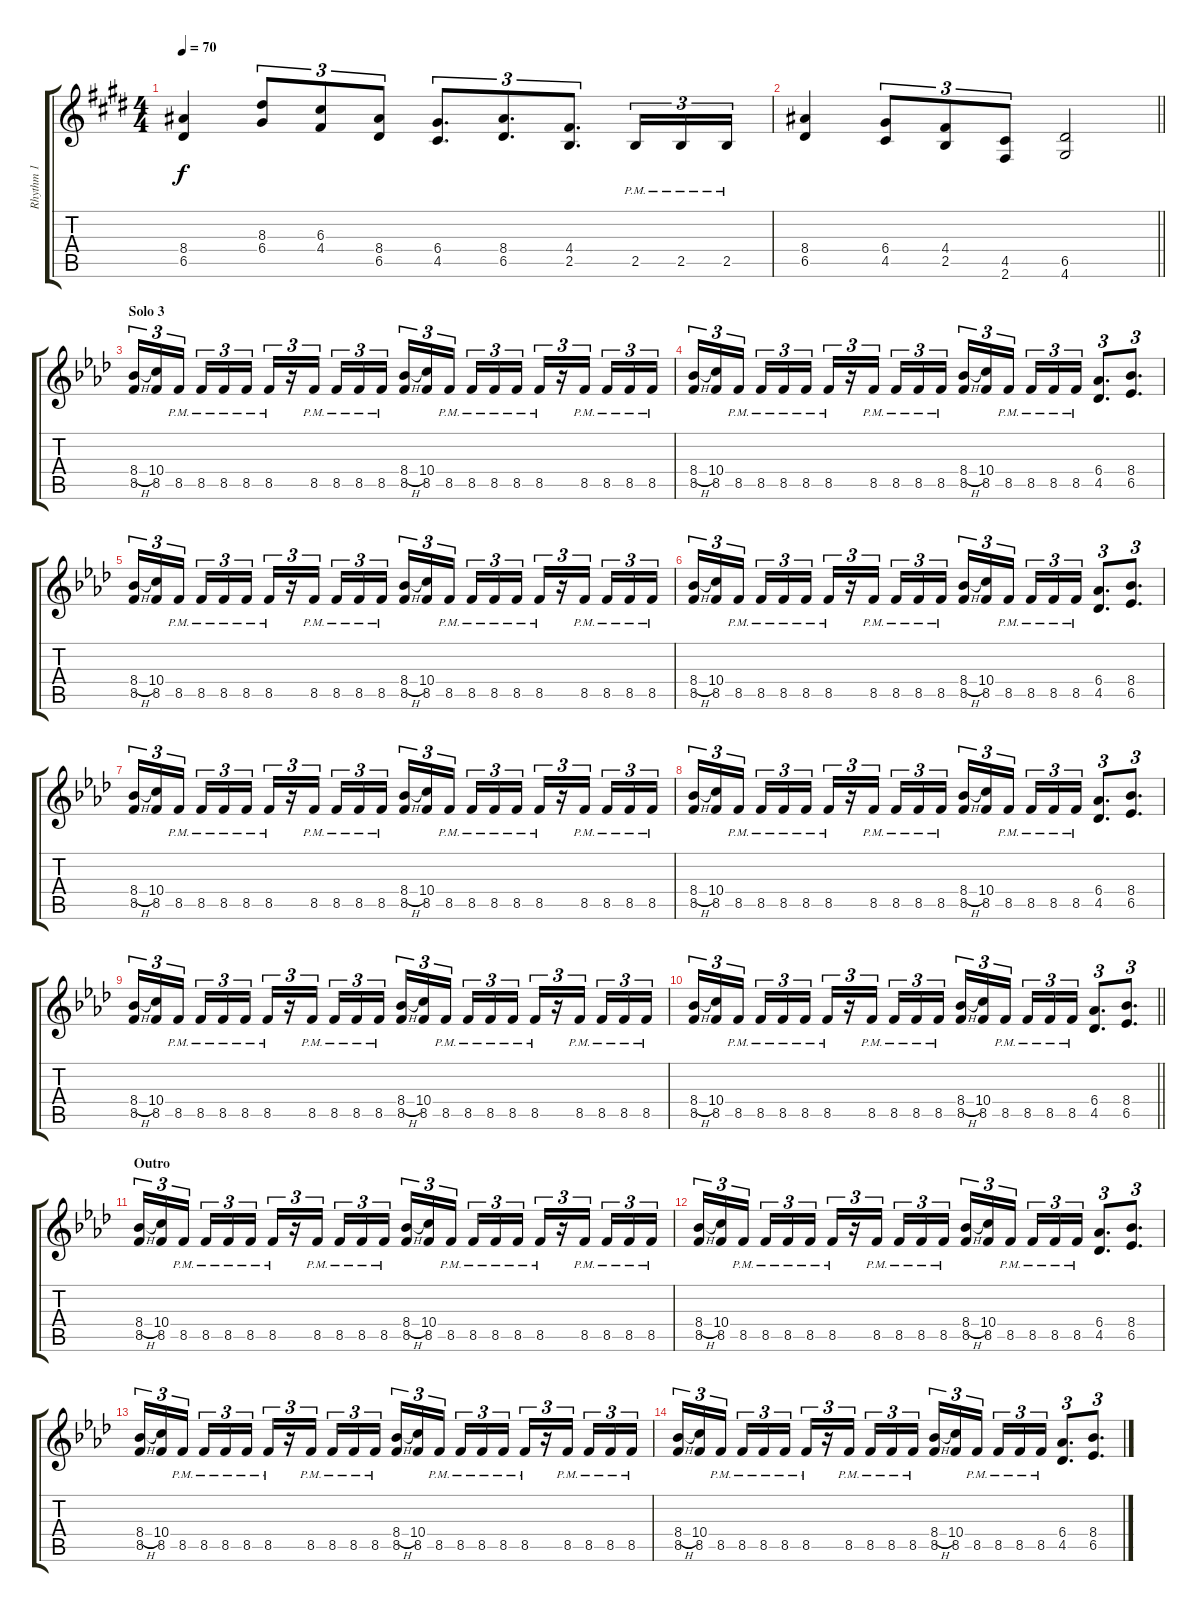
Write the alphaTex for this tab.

\track ("Rhythm 1" "Rhythm 1") {instrument distortionguitar}
\staff {score tabs}
\tuning (E4 B3 G3 D3 A2 E2) {hide}
\ts (4 4)
\tempo 70
\clef g2
\ks c#minor
(8.4 6.5).4{dy f} (8.3 6.4).8{tu (3 2)} (6.3 4.4).8{tu (3 2)} (8.4 6.5).8{tu (3 2)} (6.4 4.5).8{d tu (3 2)} (8.4 6.5).8{d tu (3 2)} (4.4 2.5).8{d tu (3 2)} 2.5{pm}.16{tu (3 2)} 2.5{pm}.16{tu (3 2)} 2.5{pm}.16{tu (3 2)} |
\barLineRight lightlight
(8.4 6.5).4 (6.4 4.5).8{tu (3 2)} (4.4 2.5).8{tu (3 2)} (4.5 2.6).8{tu (3 2)} (6.5 4.6).2 |
\section ("" "Solo 3")
\ks fminor
(8.4{h} 8.5).16{tu (3 2)} (10.4 8.5).16{tu (3 2)} 8.5{pm}.16{tu (3 2) beam splitsecondary} 8.5{pm}.16{tu (3 2)} 8.5{pm}.16{tu (3 2)} 8.5{pm}.16{tu (3 2)} 8.5{pm}.16{tu (3 2)} r.16{tu (3 2)} 8.5{pm}.16{tu (3 2) beam splitsecondary} 8.5{pm}.16{tu (3 2)} 8.5{pm}.16{tu (3 2)} 8.5{pm}.16{tu (3 2)} (8.4{h} 8.5).16{tu (3 2)} (10.4 8.5).16{tu (3 2)} 8.5{pm}.16{tu (3 2) beam splitsecondary} 8.5{pm}.16{tu (3 2)} 8.5{pm}.16{tu (3 2)} 8.5{pm}.16{tu (3 2)} 8.5{pm}.16{tu (3 2)} r.16{tu (3 2)} 8.5{pm}.16{tu (3 2) beam splitsecondary} 8.5{pm}.16{tu (3 2)} 8.5{pm}.16{tu (3 2)} 8.5{pm}.16{tu (3 2)} |
(8.4{h} 8.5).16{tu (3 2)} (10.4 8.5).16{tu (3 2)} 8.5{pm}.16{tu (3 2) beam splitsecondary} 8.5{pm}.16{tu (3 2)} 8.5{pm}.16{tu (3 2)} 8.5{pm}.16{tu (3 2)} 8.5{pm}.16{tu (3 2)} r.16{tu (3 2)} 8.5{pm}.16{tu (3 2) beam splitsecondary} 8.5{pm}.16{tu (3 2)} 8.5{pm}.16{tu (3 2)} 8.5{pm}.16{tu (3 2)} (8.4{h} 8.5).16{tu (3 2)} (10.4 8.5).16{tu (3 2)} 8.5{pm}.16{tu (3 2) beam splitsecondary} 8.5{pm}.16{tu (3 2)} 8.5{pm}.16{tu (3 2)} 8.5{pm}.16{tu (3 2)} (6.4 4.5).8{d tu (3 2)} (8.4 6.5).8{d tu (3 2)} |
(8.4{h} 8.5).16{tu (3 2)} (10.4 8.5).16{tu (3 2)} 8.5{pm}.16{tu (3 2) beam splitsecondary} 8.5{pm}.16{tu (3 2)} 8.5{pm}.16{tu (3 2)} 8.5{pm}.16{tu (3 2)} 8.5{pm}.16{tu (3 2)} r.16{tu (3 2)} 8.5{pm}.16{tu (3 2) beam splitsecondary} 8.5{pm}.16{tu (3 2)} 8.5{pm}.16{tu (3 2)} 8.5{pm}.16{tu (3 2)} (8.4{h} 8.5).16{tu (3 2)} (10.4 8.5).16{tu (3 2)} 8.5{pm}.16{tu (3 2) beam splitsecondary} 8.5{pm}.16{tu (3 2)} 8.5{pm}.16{tu (3 2)} 8.5{pm}.16{tu (3 2)} 8.5{pm}.16{tu (3 2)} r.16{tu (3 2)} 8.5{pm}.16{tu (3 2) beam splitsecondary} 8.5{pm}.16{tu (3 2)} 8.5{pm}.16{tu (3 2)} 8.5{pm}.16{tu (3 2)} |
(8.4{h} 8.5).16{tu (3 2)} (10.4 8.5).16{tu (3 2)} 8.5{pm}.16{tu (3 2) beam splitsecondary} 8.5{pm}.16{tu (3 2)} 8.5{pm}.16{tu (3 2)} 8.5{pm}.16{tu (3 2)} 8.5{pm}.16{tu (3 2)} r.16{tu (3 2)} 8.5{pm}.16{tu (3 2) beam splitsecondary} 8.5{pm}.16{tu (3 2)} 8.5{pm}.16{tu (3 2)} 8.5{pm}.16{tu (3 2)} (8.4{h} 8.5).16{tu (3 2)} (10.4 8.5).16{tu (3 2)} 8.5{pm}.16{tu (3 2) beam splitsecondary} 8.5{pm}.16{tu (3 2)} 8.5{pm}.16{tu (3 2)} 8.5{pm}.16{tu (3 2)} (6.4 4.5).8{d tu (3 2)} (8.4 6.5).8{d tu (3 2)} |
(8.4{h} 8.5).16{tu (3 2)} (10.4 8.5).16{tu (3 2)} 8.5{pm}.16{tu (3 2) beam splitsecondary} 8.5{pm}.16{tu (3 2)} 8.5{pm}.16{tu (3 2)} 8.5{pm}.16{tu (3 2)} 8.5{pm}.16{tu (3 2)} r.16{tu (3 2)} 8.5{pm}.16{tu (3 2) beam splitsecondary} 8.5{pm}.16{tu (3 2)} 8.5{pm}.16{tu (3 2)} 8.5{pm}.16{tu (3 2)} (8.4{h} 8.5).16{tu (3 2)} (10.4 8.5).16{tu (3 2)} 8.5{pm}.16{tu (3 2) beam splitsecondary} 8.5{pm}.16{tu (3 2)} 8.5{pm}.16{tu (3 2)} 8.5{pm}.16{tu (3 2)} 8.5{pm}.16{tu (3 2)} r.16{tu (3 2)} 8.5{pm}.16{tu (3 2) beam splitsecondary} 8.5{pm}.16{tu (3 2)} 8.5{pm}.16{tu (3 2)} 8.5{pm}.16{tu (3 2)} |
(8.4{h} 8.5).16{tu (3 2)} (10.4 8.5).16{tu (3 2)} 8.5{pm}.16{tu (3 2) beam splitsecondary} 8.5{pm}.16{tu (3 2)} 8.5{pm}.16{tu (3 2)} 8.5{pm}.16{tu (3 2)} 8.5{pm}.16{tu (3 2)} r.16{tu (3 2)} 8.5{pm}.16{tu (3 2) beam splitsecondary} 8.5{pm}.16{tu (3 2)} 8.5{pm}.16{tu (3 2)} 8.5{pm}.16{tu (3 2)} (8.4{h} 8.5).16{tu (3 2)} (10.4 8.5).16{tu (3 2)} 8.5{pm}.16{tu (3 2) beam splitsecondary} 8.5{pm}.16{tu (3 2)} 8.5{pm}.16{tu (3 2)} 8.5{pm}.16{tu (3 2)} (6.4 4.5).8{d tu (3 2)} (8.4 6.5).8{d tu (3 2)} |
(8.4{h} 8.5).16{tu (3 2)} (10.4 8.5).16{tu (3 2)} 8.5{pm}.16{tu (3 2) beam splitsecondary} 8.5{pm}.16{tu (3 2)} 8.5{pm}.16{tu (3 2)} 8.5{pm}.16{tu (3 2)} 8.5{pm}.16{tu (3 2)} r.16{tu (3 2)} 8.5{pm}.16{tu (3 2) beam splitsecondary} 8.5{pm}.16{tu (3 2)} 8.5{pm}.16{tu (3 2)} 8.5{pm}.16{tu (3 2)} (8.4{h} 8.5).16{tu (3 2)} (10.4 8.5).16{tu (3 2)} 8.5{pm}.16{tu (3 2) beam splitsecondary} 8.5{pm}.16{tu (3 2)} 8.5{pm}.16{tu (3 2)} 8.5{pm}.16{tu (3 2)} 8.5{pm}.16{tu (3 2)} r.16{tu (3 2)} 8.5{pm}.16{tu (3 2) beam splitsecondary} 8.5{pm}.16{tu (3 2)} 8.5{pm}.16{tu (3 2)} 8.5{pm}.16{tu (3 2)} |
\barLineRight lightlight
(8.4{h} 8.5).16{tu (3 2)} (10.4 8.5).16{tu (3 2)} 8.5{pm}.16{tu (3 2) beam splitsecondary} 8.5{pm}.16{tu (3 2)} 8.5{pm}.16{tu (3 2)} 8.5{pm}.16{tu (3 2)} 8.5{pm}.16{tu (3 2)} r.16{tu (3 2)} 8.5{pm}.16{tu (3 2) beam splitsecondary} 8.5{pm}.16{tu (3 2)} 8.5{pm}.16{tu (3 2)} 8.5{pm}.16{tu (3 2)} (8.4{h} 8.5).16{tu (3 2)} (10.4 8.5).16{tu (3 2)} 8.5{pm}.16{tu (3 2) beam splitsecondary} 8.5{pm}.16{tu (3 2)} 8.5{pm}.16{tu (3 2)} 8.5{pm}.16{tu (3 2)} (6.4 4.5).8{d tu (3 2)} (8.4 6.5).8{d tu (3 2)} |
\section ("" "Outro")
(8.4{h} 8.5).16{tu (3 2)} (10.4 8.5).16{tu (3 2)} 8.5{pm}.16{tu (3 2) beam splitsecondary} 8.5{pm}.16{tu (3 2)} 8.5{pm}.16{tu (3 2)} 8.5{pm}.16{tu (3 2)} 8.5{pm}.16{tu (3 2)} r.16{tu (3 2)} 8.5{pm}.16{tu (3 2) beam splitsecondary} 8.5{pm}.16{tu (3 2)} 8.5{pm}.16{tu (3 2)} 8.5{pm}.16{tu (3 2)} (8.4{h} 8.5).16{tu (3 2)} (10.4 8.5).16{tu (3 2)} 8.5{pm}.16{tu (3 2) beam splitsecondary} 8.5{pm}.16{tu (3 2)} 8.5{pm}.16{tu (3 2)} 8.5{pm}.16{tu (3 2)} 8.5{pm}.16{tu (3 2)} r.16{tu (3 2)} 8.5{pm}.16{tu (3 2) beam splitsecondary} 8.5{pm}.16{tu (3 2)} 8.5{pm}.16{tu (3 2)} 8.5{pm}.16{tu (3 2)} |
(8.4{h} 8.5).16{tu (3 2)} (10.4 8.5).16{tu (3 2)} 8.5{pm}.16{tu (3 2) beam splitsecondary} 8.5{pm}.16{tu (3 2)} 8.5{pm}.16{tu (3 2)} 8.5{pm}.16{tu (3 2)} 8.5{pm}.16{tu (3 2)} r.16{tu (3 2)} 8.5{pm}.16{tu (3 2) beam splitsecondary} 8.5{pm}.16{tu (3 2)} 8.5{pm}.16{tu (3 2)} 8.5{pm}.16{tu (3 2)} (8.4{h} 8.5).16{tu (3 2)} (10.4 8.5).16{tu (3 2)} 8.5{pm}.16{tu (3 2) beam splitsecondary} 8.5{pm}.16{tu (3 2)} 8.5{pm}.16{tu (3 2)} 8.5{pm}.16{tu (3 2)} (6.4 4.5).8{d tu (3 2)} (8.4 6.5).8{d tu (3 2)} |
(8.4{h} 8.5).16{tu (3 2) volume 0} (10.4 8.5).16{tu (3 2)} 8.5{pm}.16{tu (3 2) beam splitsecondary} 8.5{pm}.16{tu (3 2)} 8.5{pm}.16{tu (3 2)} 8.5{pm}.16{tu (3 2)} 8.5{pm}.16{tu (3 2)} r.16{tu (3 2)} 8.5{pm}.16{tu (3 2) beam splitsecondary} 8.5{pm}.16{tu (3 2)} 8.5{pm}.16{tu (3 2)} 8.5{pm}.16{tu (3 2)} (8.4{h} 8.5).16{tu (3 2)} (10.4 8.5).16{tu (3 2)} 8.5{pm}.16{tu (3 2) beam splitsecondary} 8.5{pm}.16{tu (3 2)} 8.5{pm}.16{tu (3 2)} 8.5{pm}.16{tu (3 2)} 8.5{pm}.16{tu (3 2)} r.16{tu (3 2)} 8.5{pm}.16{tu (3 2) beam splitsecondary} 8.5{pm}.16{tu (3 2)} 8.5{pm}.16{tu (3 2)} 8.5{pm}.16{tu (3 2)} |
(8.4{h} 8.5).16{tu (3 2)} (10.4 8.5).16{tu (3 2)} 8.5{pm}.16{tu (3 2) beam splitsecondary} 8.5{pm}.16{tu (3 2)} 8.5{pm}.16{tu (3 2)} 8.5{pm}.16{tu (3 2)} 8.5{pm}.16{tu (3 2)} r.16{tu (3 2)} 8.5{pm}.16{tu (3 2) beam splitsecondary} 8.5{pm}.16{tu (3 2)} 8.5{pm}.16{tu (3 2)} 8.5{pm}.16{tu (3 2)} (8.4{h} 8.5).16{tu (3 2)} (10.4 8.5).16{tu (3 2)} 8.5{pm}.16{tu (3 2) beam splitsecondary} 8.5{pm}.16{tu (3 2)} 8.5{pm}.16{tu (3 2)} 8.5{pm}.16{tu (3 2)} (6.4 4.5).8{d tu (3 2)} (8.4 6.5).8{d tu (3 2)}
